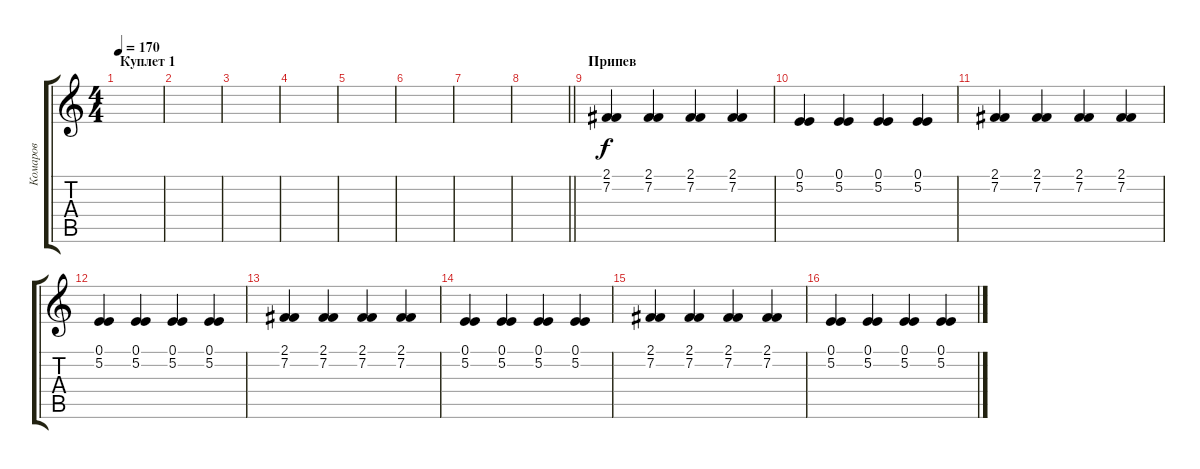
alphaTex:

\track ("Комаров" "Комаров") {instrument pad3polysynth}
\staff {score tabs}
\tuning (E4 B3 G3 D3 A2 E2) {hide}
\ts (4 4)
\section ("" "Куплет 1")
\tempo 170
\clef g2
\ks c
|
|
|
|
|
|
|
\barLineRight lightlight
|
\section ("" "Припев")
(2.1 7.2).4 (2.1 7.2).4 (2.1 7.2).4 (2.1 7.2).4 |
(0.1 5.2).4 (0.1 5.2).4 (0.1 5.2).4 (0.1 5.2).4 |
(2.1 7.2).4 (2.1 7.2).4 (2.1 7.2).4 (2.1 7.2).4 |
(0.1 5.2).4 (0.1 5.2).4 (0.1 5.2).4 (0.1 5.2).4 |
(2.1 7.2).4 (2.1 7.2).4 (2.1 7.2).4 (2.1 7.2).4 |
(0.1 5.2).4 (0.1 5.2).4 (0.1 5.2).4 (0.1 5.2).4 |
(2.1 7.2).4 (2.1 7.2).4 (2.1 7.2).4 (2.1 7.2).4 |
(0.1 5.2).4 (0.1 5.2).4 (0.1 5.2).4 (0.1 5.2).4
